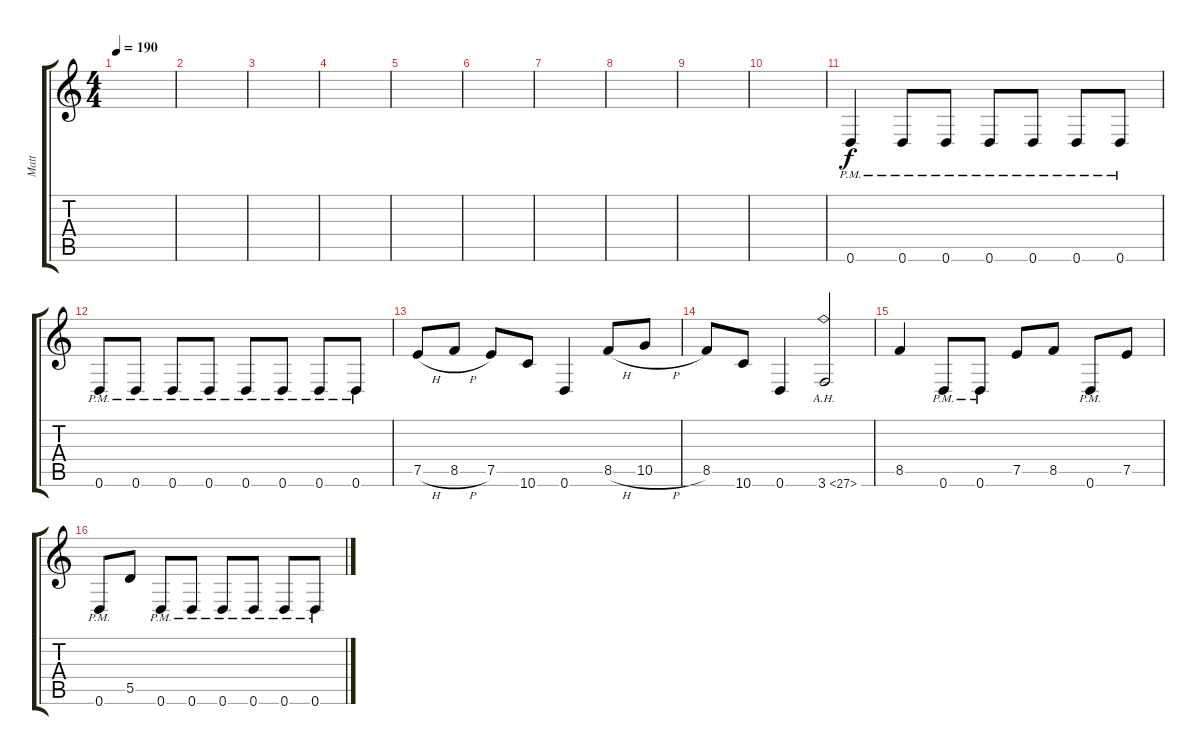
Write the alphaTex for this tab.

\track ("Matt" "Matt") {instrument distortionguitar}
\staff {score tabs}
\tuning (E4 B3 G3 D3 A2 D2) {hide}
\ts (4 4)
\tempo 190
\clef g2
\ks c
|
|
|
|
|
|
|
|
|
|
0.6{pm}.4 0.6{pm}.8 0.6{pm}.8 0.6{pm}.8 0.6{pm}.8 0.6{pm}.8 0.6{pm}.8 |
0.6{pm}.8 0.6{pm}.8 0.6{pm}.8 0.6{pm}.8 0.6{pm}.8 0.6{pm}.8 0.6{pm}.8 0.6{pm}.8 |
7.5{h}.8 8.5{h}.8 7.5.8 10.6.8 0.6.4 8.5{h}.8 10.5{h}.8 |
8.5.8 10.6.8 0.6.4 3.6{ah 24}.2 |
8.5.4 0.6{pm}.8 0.6{pm}.8 7.5.8 8.5.8 0.6{pm}.8 7.5.8 |
0.6{pm}.8 5.5.8 0.6{pm}.8 0.6{pm}.8 0.6{pm}.8 0.6{pm}.8 0.6{pm}.8 0.6{pm}.8
